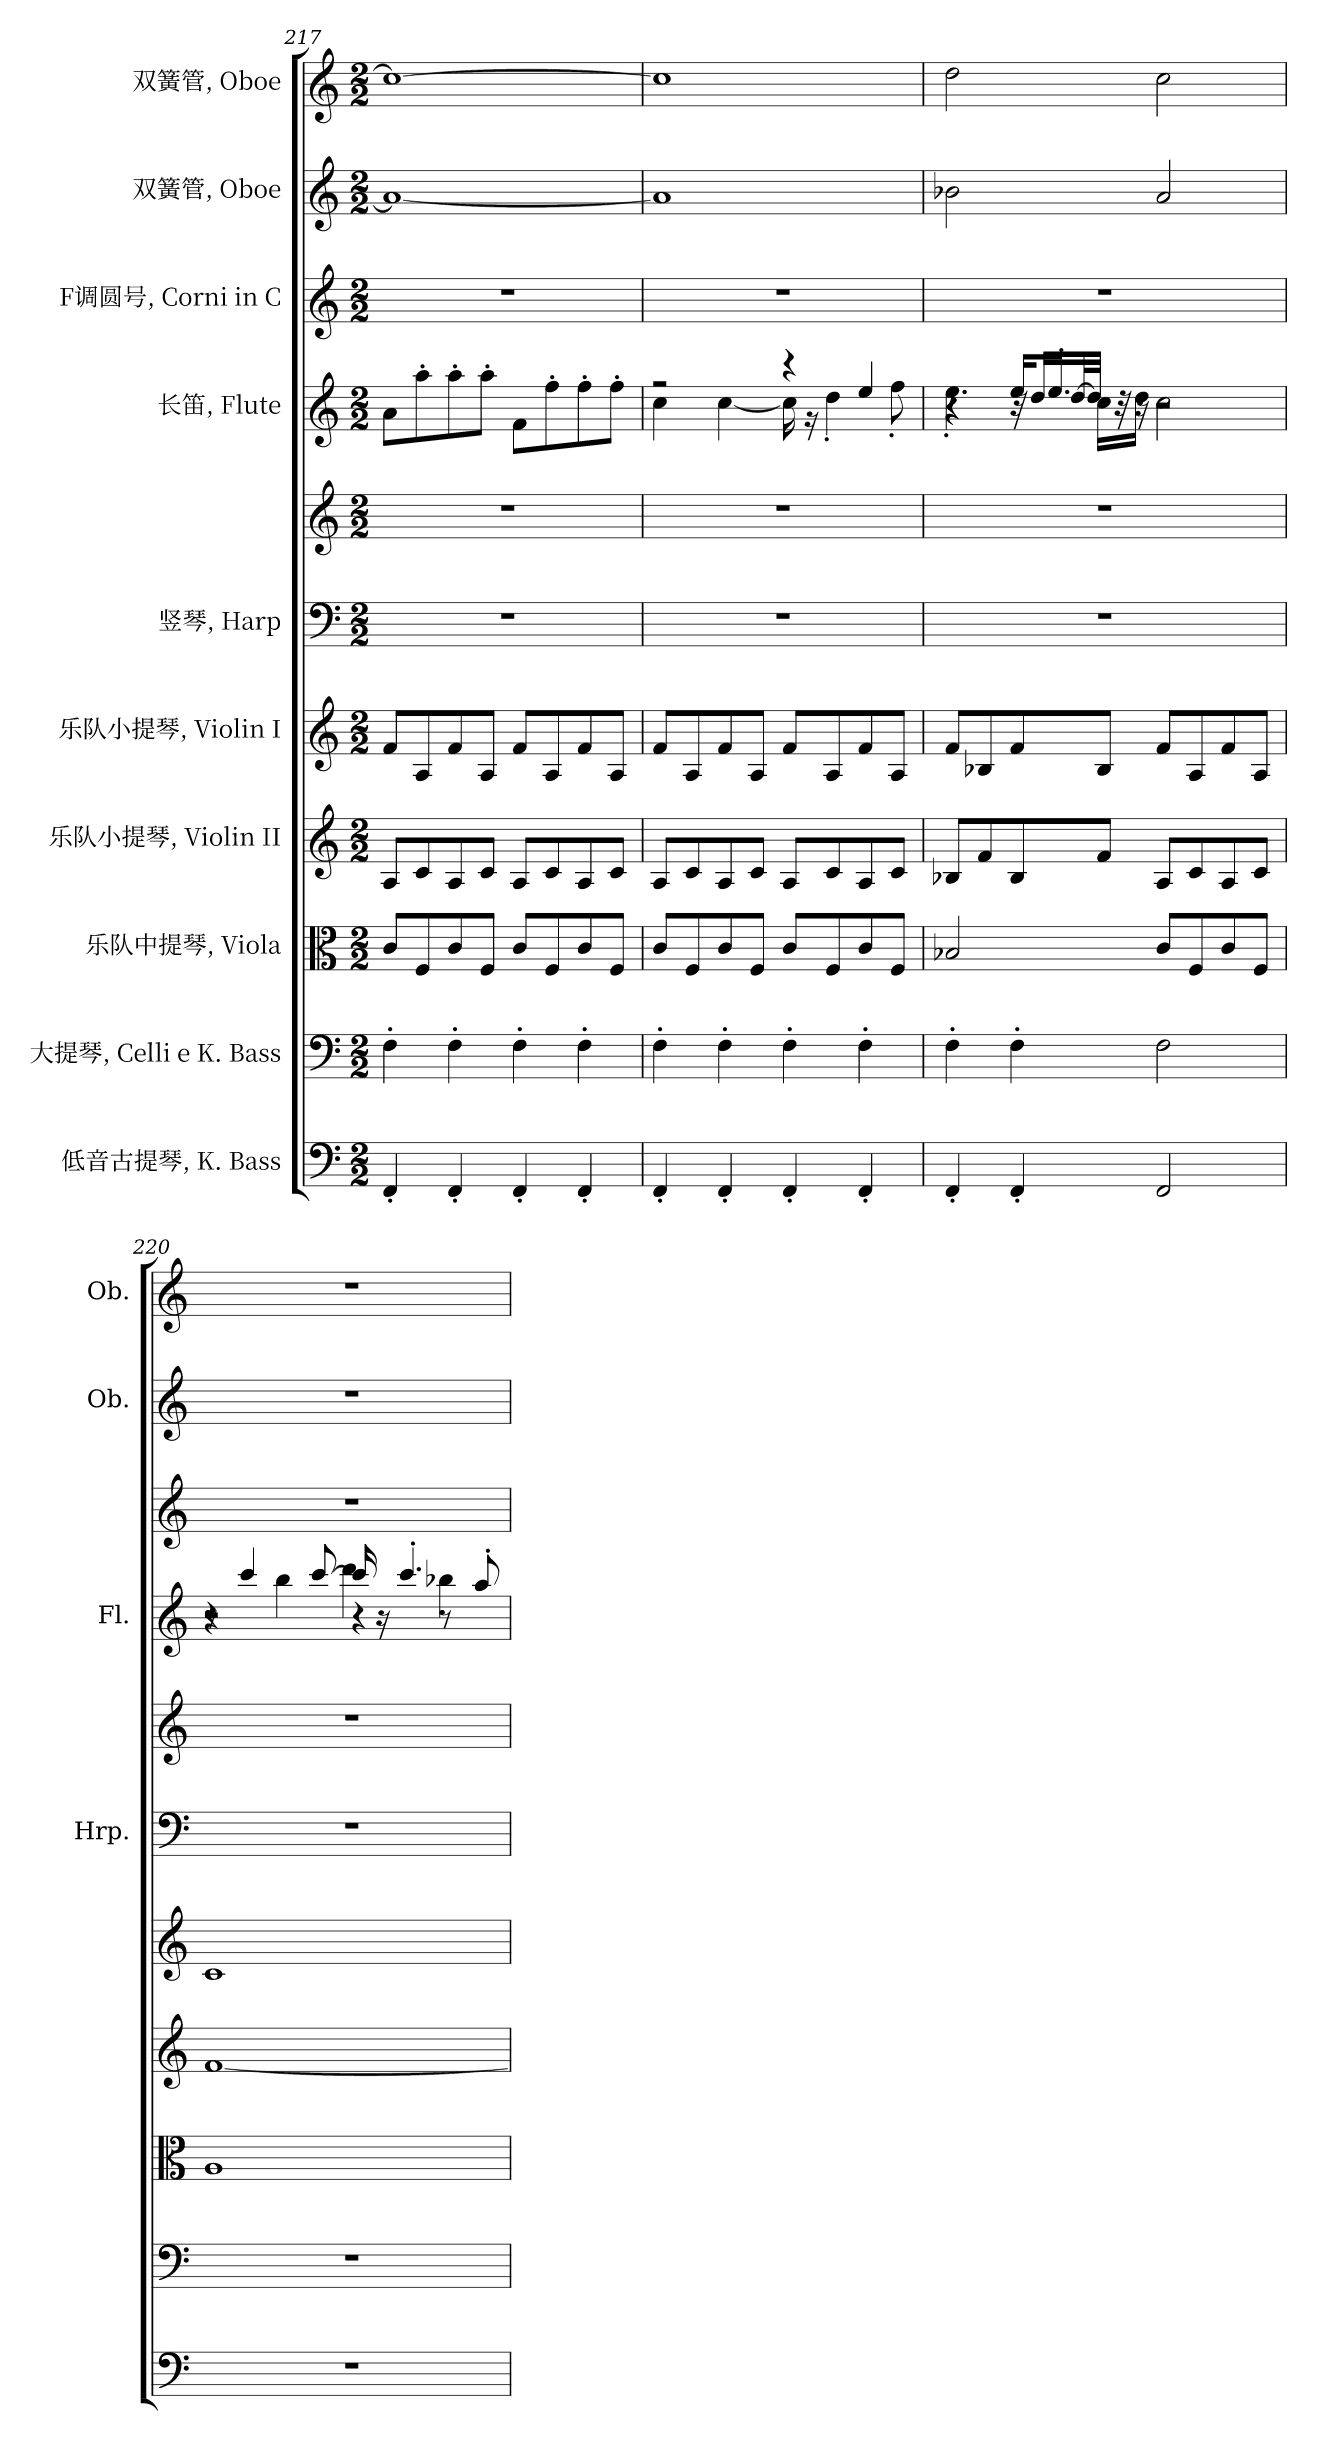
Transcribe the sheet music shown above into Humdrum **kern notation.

**kern	**kern	**kern	**kern	**kern	**kern	**kern	**kern	**kern	**kern	**kern
*part10	*part9	*part8	*part7	*part6	*part5	*part5	*part4	*part3	*part2	*part1
*staff11	*staff10	*staff9	*staff8	*staff7	*staff6	*staff5	*staff4	*staff3	*staff2	*staff1
*I"低音古提琴, K. Bass	*I"大提琴, Celli e K. Bass	*I"乐队中提琴, Viola	*I"乐队小提琴, Violin II	*I"乐队小提琴, Violin I	*I"竖琴, Harp	*	*I"长笛, Flute	*I"F调圆号, Corni in C	*I"双簧管, Oboe	*I"双簧管, Oboe
*	*	*	*	*	*I'Hrp.	*	*I'Fl.	*	*I'Ob.	*I'Ob.
*clefF4	*clefF4	*clefC3	*clefG2	*clefG2	*clefF4	*clefG2	*clefG2	*clefG2	*clefG2	*clefG2
*	*	*	*	*	*	*	*	*ITrd4c7	*	*
*k[]	*k[]	*k[]	*k[]	*k[]	*k[]	*k[]	*k[]	*k[b-]	*k[]	*k[]
*M2/2	*M2/2	*M2/2	*M2/2	*M2/2	*M2/2	*M2/2	*M2/2	*M2/2	*M2/2	*M2/2
=217	=217	=217	=217	=217	=217	=217	=217	=217	=217	=217
4FF'/	4F'\	8c/L	8A/L	8f/L	1r	1r	8a\L	1r	1a_	1cc_
.	.	8F/	8c/	8A/	.	.	8aa'\	.	.	.
4FF'/	4F'\	8c/	8A/	8f/	.	.	8aa'\	.	.	.
.	.	8F/J	8c/J	8A/J	.	.	8aa'\J	.	.	.
4FF'/	4F'\	8c/L	8A/L	8f/L	.	.	8f\L	.	.	.
.	.	8F/	8c/	8A/	.	.	8ff'\	.	.	.
4FF'/	4F'\	8c/	8A/	8f/	.	.	8ff'\	.	.	.
.	.	8F/J	8c/J	8A/J	.	.	8ff'\J	.	.	.
=218	=218	=218	=218	=218	=218	=218	=218	=218	=218	=218
*	*	*	*	*	*	*	*^	*	*	*
4FF'/	4F'\	8c/L	8A/L	8f/L	1r	1r	2r	4cc\	1r	1a]	1cc]
.	.	8F/	8c/	8A/	.	.	.	.	.	.	.
4FF'/	4F'\	8c/	8A/	8f/	.	.	.	[4cc\	.	.	.
.	.	8F/J	8c/J	8A/J	.	.	.	.	.	.	.
4FF'/	4F'\	8c/L	8A/L	8f/L	.	.	4r	16cc\]	.	.	.
.	.	.	.	.	.	.	.	16r	.	.	.
.	.	8F/	8c/	8A/	.	.	.	4dd'\	.	.	.
4FF'/	4F'\	8c/	8A/	8f/	.	.	4ee/	.	.	.	.
.	.	8F/J	8c/J	8A/J	.	.	.	8ff'\	.	.	.
!!LO:PB:g=z
=219	=219	=219	=219	=219	=219	=219	=219	=219	=219	=219	=219
*	*	*	*	*	*	*	*	*^	*	*	*
4FF'/	4F'\	2B-X/	8B-X/L	8f/L	1r	1r	4r	4.ee'\	4r	1r	2b-X\	2dd\
.	.	.	8f/	8B-X/	.	.	.	.	.	.	.	.
4FF'/	4F'\	.	8B-/	8f/	.	.	16ee/KL	.	32r	.	.	.
.	.	.	.	.	.	.	.	.	16dd/LL	.	.	.
.	.	.	.	.	.	.	8.ee'/J	.	.	.	.	.
.	.	.	.	.	.	.	.	.	[32dd/L	.	.	.
.	.	.	8f/J	8B-/J	.	.	.	16cc\LL	32dd/JJJ]	.	.	.
.	.	.	.	.	.	.	.	.	32r	.	.	.
.	.	.	.	.	.	.	.	16dd\JJ	16r	.	.	.
2FF/	2F\	8c/L	8A/L	8f/L	.	.	2r	2cc\	2r	.	2a/	2cc\
.	.	8F/	8c/	8A/	.	.	.	.	.	.	.	.
.	.	8c/	8A/	8f/	.	.	.	.	.	.	.	.
.	.	8F/J	8c/J	8A/J	.	.	.	.	.	.	.	.
=220	=220	=220	=220	=220	=220	=220	=220	=220	=220	=220	=220	=220
1r	1r	1A	[1f	1c	1r	1r	8r	4r	2r	1r	1r	1r
.	.	.	.	.	.	.	4ccc/	.	.	.	.	.
.	.	.	.	.	.	.	.	4bb\	.	.	.	.
.	.	.	.	.	.	.	[8ccc/	.	.	.	.	.
.	.	.	.	.	.	.	16ccc/]	4ddd\	4r	.	.	.
.	.	.	.	.	.	.	16r	.	.	.	.	.
.	.	.	.	.	.	.	4.ccc'/	.	.	.	.	.
.	.	.	.	.	.	.	.	4bb-X\	8r	.	.	.
.	.	.	.	.	.	.	.	.	8aa'/	.	.	.
*	*	*	*	*	*	*	*v	*v	*v	*	*	*
=	=	=	=	=	=	=	=	=	=	=
*-	*-	*-	*-	*-	*-	*-	*-	*-	*-	*-
